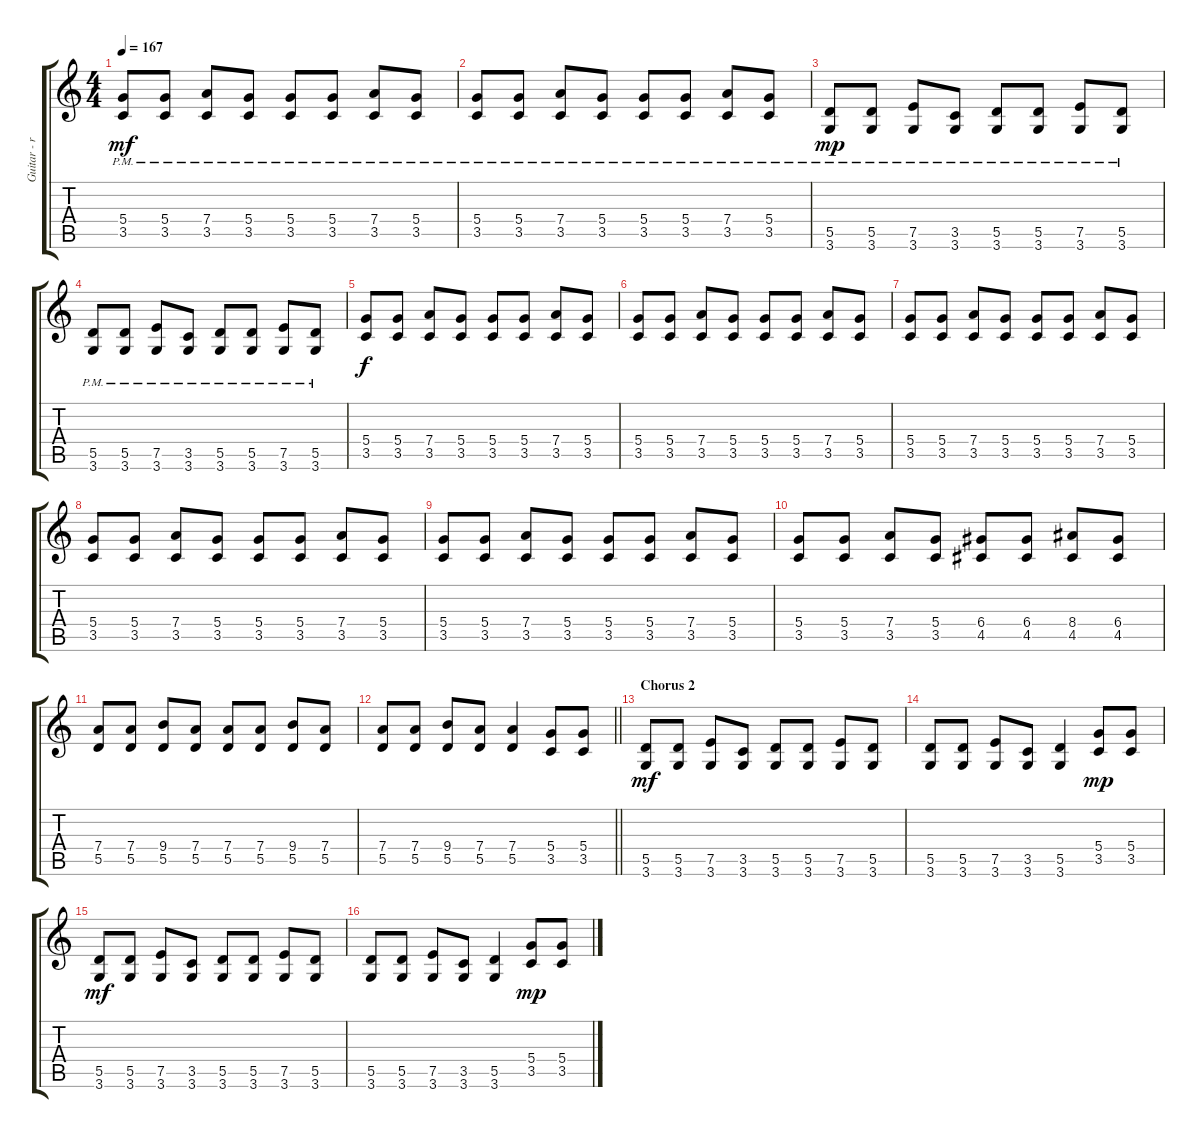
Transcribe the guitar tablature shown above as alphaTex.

\track ("Guitar - right" "Guitar - r") {instrument overdrivenguitar}
\staff {score tabs}
\tuning (E4 B3 G3 D3 A2 E2) {hide}
\ts (4 4)
\tempo 167
\clef g2
\ks aminor
(5.4{pm} 3.5{pm}).8{dy mf} (5.4{pm} 3.5{pm}).8 (7.4{pm} 3.5{pm}).8 (5.4{pm} 3.5{pm}).8 (5.4{pm} 3.5{pm}).8 (5.4{pm} 3.5{pm}).8 (7.4{pm} 3.5{pm}).8 (5.4{pm} 3.5{pm}).8 |
(5.4{pm} 3.5{pm}).8 (5.4{pm} 3.5{pm}).8 (7.4{pm} 3.5{pm}).8 (5.4{pm} 3.5{pm}).8 (5.4{pm} 3.5{pm}).8 (5.4{pm} 3.5{pm}).8 (7.4{pm} 3.5{pm}).8 (5.4{pm} 3.5{pm}).8 |
(5.5{pm} 3.6{pm}).8{dy mp} (5.5{pm} 3.6{pm}).8 (7.5{pm} 3.6{pm}).8 (3.5{pm} 3.6{pm}).8 (5.5{pm} 3.6{pm}).8 (5.5{pm} 3.6{pm}).8 (7.5{pm} 3.6{pm}).8 (5.5{pm} 3.6{pm}).8 |
(5.5{pm} 3.6{pm}).8 (5.5{pm} 3.6{pm}).8 (7.5{pm} 3.6{pm}).8 (3.5{pm} 3.6{pm}).8 (5.5{pm} 3.6{pm}).8 (5.5{pm} 3.6{pm}).8 (7.5{pm} 3.6{pm}).8 (5.5{pm} 3.6{pm}).8 |
(5.4 3.5).8{dy f volume 8} (5.4 3.5).8 (7.4 3.5).8 (5.4 3.5).8 (5.4 3.5).8 (5.4 3.5).8 (7.4 3.5).8 (5.4 3.5).8 |
(5.4 3.5).8 (5.4 3.5).8 (7.4 3.5).8 (5.4 3.5).8 (5.4 3.5).8 (5.4 3.5).8 (7.4 3.5).8 (5.4 3.5).8 |
(5.4 3.5).8 (5.4 3.5).8 (7.4 3.5).8 (5.4 3.5).8 (5.4 3.5).8 (5.4 3.5).8 (7.4 3.5).8 (5.4 3.5).8 |
(5.4 3.5).8 (5.4 3.5).8 (7.4 3.5).8 (5.4 3.5).8 (5.4 3.5).8 (5.4 3.5).8 (7.4 3.5).8 (5.4 3.5).8 |
(5.4 3.5).8 (5.4 3.5).8 (7.4 3.5).8 (5.4 3.5).8 (5.4 3.5).8 (5.4 3.5).8 (7.4 3.5).8 (5.4 3.5).8 |
(5.4 3.5).8 (5.4 3.5).8 (7.4 3.5).8 (5.4 3.5).8 (6.4 4.5).8 (6.4 4.5).8 (8.4 4.5).8 (6.4 4.5).8 |
(7.4 5.5).8 (7.4 5.5).8 (9.4 5.5).8 (7.4 5.5).8 (7.4 5.5).8 (7.4 5.5).8 (9.4 5.5).8 (7.4 5.5).8 |
\barLineRight lightlight
(7.4 5.5).8 (7.4 5.5).8 (9.4 5.5).8 (7.4 5.5).8 (7.4 5.5).4 (5.4 3.5).8 (5.4 3.5).8 |
\section ("" "Chorus 2")
(5.5 3.6).8{dy mf} (5.5 3.6).8 (7.5 3.6).8 (3.5 3.6).8 (5.5 3.6).8 (5.5 3.6).8 (7.5 3.6).8 (5.5 3.6).8 |
(5.5 3.6).8 (5.5 3.6).8 (7.5 3.6).8 (3.5 3.6).8 (5.5 3.6).4 (5.4 3.5).8{dy mp} (5.4 3.5).8 |
(5.5 3.6).8{dy mf} (5.5 3.6).8 (7.5 3.6).8 (3.5 3.6).8 (5.5 3.6).8 (5.5 3.6).8 (7.5 3.6).8 (5.5 3.6).8 |
(5.5 3.6).8 (5.5 3.6).8 (7.5 3.6).8 (3.5 3.6).8 (5.5 3.6).4 (5.4 3.5).8{dy mp} (5.4 3.5).8
